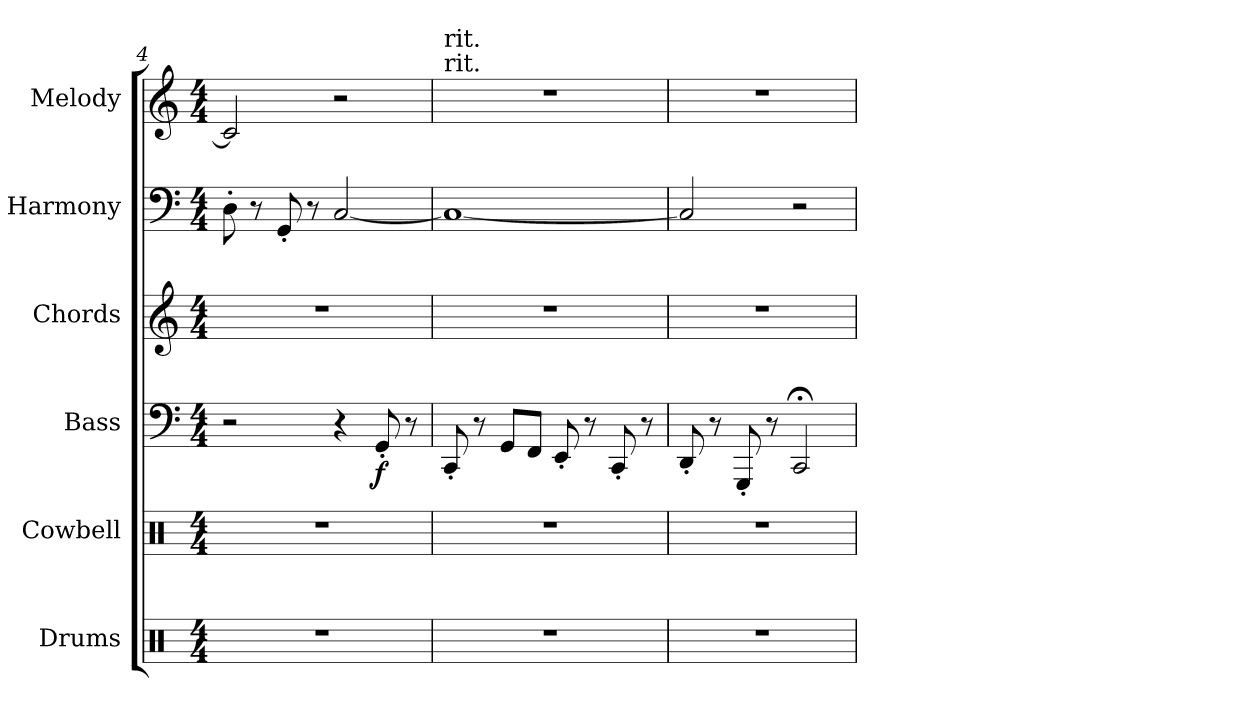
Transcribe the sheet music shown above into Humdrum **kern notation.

**kern	**kern	**kern	**dynam	**kern	**kern	**kern
*part6	*part5	*part4	*part4	*part3	*part2	*part1
*staff6	*staff5	*staff4	*staff4	*staff3	*staff2	*staff1
*I"Drums	*I"Cowbell	*I"Bass	*	*I"Chords	*I"Harmony	*I"Melody
*I'Drums	*I'Cwb.	*I'Bass	*	*I'Chords	*I'Harmony	*I'Melody
*clefX	*clefX	*clefF4	*	*clefG2	*clefF4	*clefG2
*k[]	*k[]	*k[]	*	*k[]	*k[]	*k[]
*M4/4	*M4/4	*M4/4	*	*M4/4	*M4/4	*M4/4
=4	=4	=4	=4	=4	=4	=4
1r	1r	2r	.	1r	8D'\	2c/]
.	.	.	.	.	8r	.
.	.	.	.	.	8GG'/	.
.	.	.	.	.	8r	.
.	.	4r	.	.	[2C/	2r
!	!	!	!LO:DY:b	!	!	!
.	.	8GG'/	f	.	.	.
.	.	8r	.	.	.	.
=5	=5	=5	=5	=5	=5	=5
!	!	!	!	!	!	!LO:TX:a:t=rit.
!	!	!	!	!	!	!LO:TX:a:t=rit.
1r	1r	8CC'/	.	1r	1C_	1r
.	.	8r	.	.	.	.
.	.	8GG/L	.	.	.	.
.	.	8FF/J	.	.	.	.
.	.	8EE'/	.	.	.	.
.	.	8r	.	.	.	.
.	.	8CC'/	.	.	.	.
.	.	8r	.	.	.	.
=6	=6	=6	=6	=6	=6	=6
1r	1r	8DD'/	.	1r	2C/]	1r
.	.	8r	.	.	.	.
.	.	8GGG'/	.	.	.	.
.	.	8r	.	.	.	.
.	.	2CC;</	.	.	2r	.
=	=	=	=	=	=	=
*-	*-	*-	*-	*-	*-	*-
